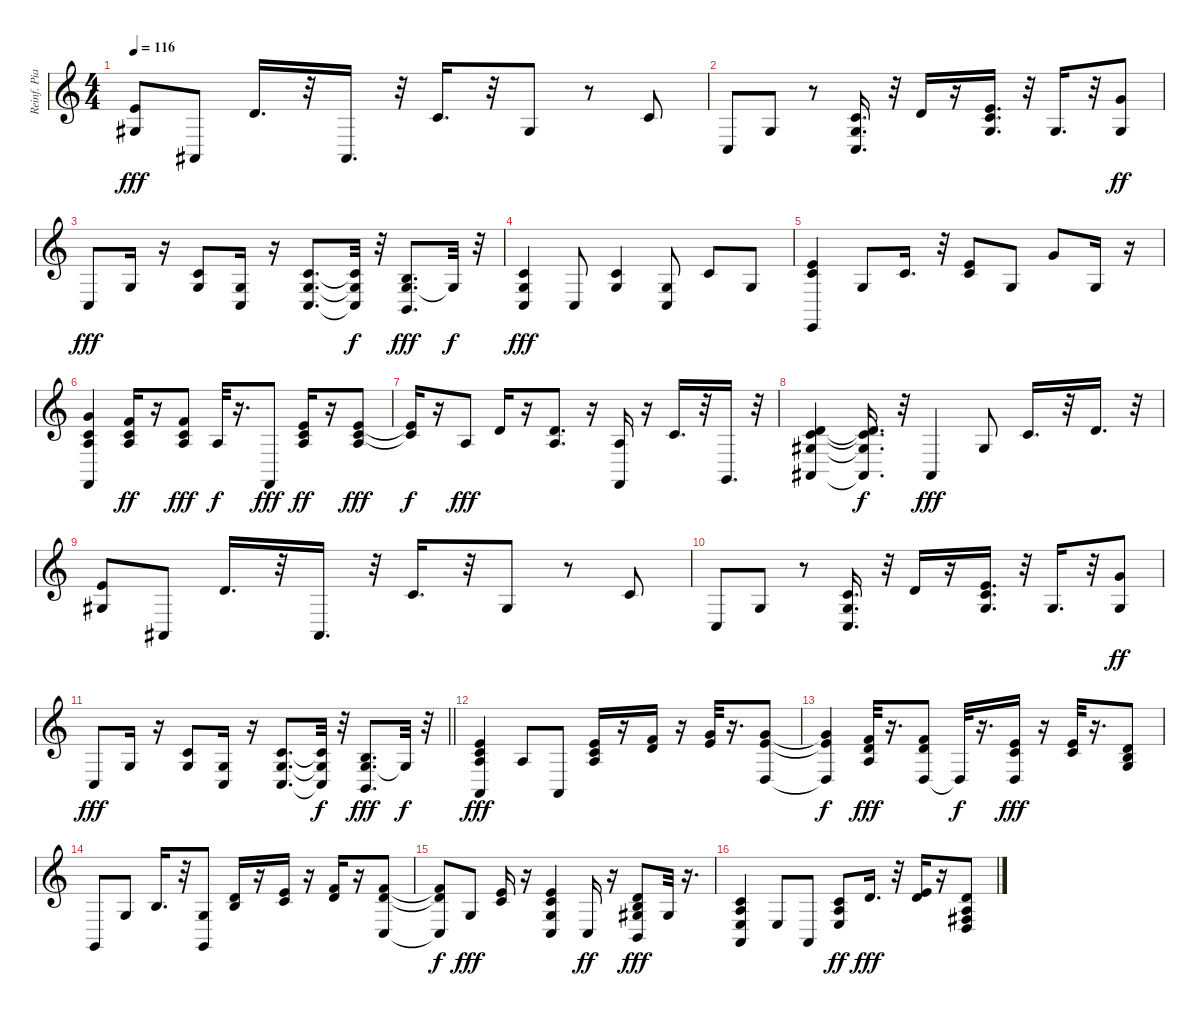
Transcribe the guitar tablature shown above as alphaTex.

\track ("Reinf. Piano (Tr. 14)" "Reinf. Pia") {mute instrument brightacousticpiano}
\staff {score}
\tuning (E4 B3 G3 D3 A2 E2) {hide}
\ts (4 4)
\tempo 116
\clef g2
\ks c
(0.1 1.3).8{dy fff} 1.5.8 3.2.16{d} r.32 1.5.16{d} r.32 1.2.16{d} r.32 1.3.8 r.8 1.2.8 |
3.5.8 0.3.8 r.8 (1.2 0.3 3.5).16{d} r.32 3.2.16 r.16 (0.1 1.2 0.3).16{d} r.32 0.3.16{d} r.32 (3.1 0.3).8{dy ff} |
3.5.8{dy fff} 0.3.16 r.16 (1.2 0.3).8 (0.3 3.5).16 r.16 (1.2 0.3 3.5).8{d} (1.2{t} 0.3{t} 3.5{t}).32{dy f} r.32 (0.2 0.3 2.5).8{d dy fff} 0.3{t}.32{dy f} r.32 |
(1.2 0.3 3.5).4{dy fff} 3.5.8 (1.2 0.3).4 (0.3 3.5).8 1.2.8 0.3.8 |
(0.1 1.2 0.6).4 0.3.8 1.2.16{d} r.32 (0.1 1.2).8 0.3.8 3.1.8 0.3.16 r.16 |
(3.1 1.2 2.3 1.6).4 (1.1 1.2 2.3).16{dy ff} r.16 (1.1 1.2 2.3).8{dy fff} 2.3.32{dy f} r.16{d} 1.6.8{dy fff} (0.1 1.2 2.3).16{dy ff} r.16 (0.1 1.2 2.3).8{dy fff} |
(0.1{t} 1.2{t}).16{dy f} r.16 2.3.8{dy fff} 3.2.16 r.16 (3.2 2.3).8{d} r.16 (2.3 1.6).16 r.16 1.2.16{d} r.32 3.6.16{d} r.32 |
(3.2 5.3 6.4 6.6).4 (3.2{t} 5.3{t} 6.4{t} 6.6{t}).16{d dy f} r.32 6.6.4{dy fff} 6.4.8 5.3.16{d} r.32 3.2.16{d} r.32 |
(0.1 1.3).8 1.5.8 3.2.16{d} r.32 1.5.16{d} r.32 1.2.16{d} r.32 1.3.8 r.8 1.2.8 |
3.5.8 0.3.8 r.8 (1.2 0.3 3.5).16{d} r.32 3.2.16 r.16 (0.1 1.2 0.3).16{d} r.32 0.3.16{d} r.32 (3.1 0.3).8{dy ff} |
\barLineRight lightlight
3.5.8{dy fff} 0.3.16 r.16 (1.2 0.3).8 (0.3 3.5).16 r.16 (1.2 0.3 3.5).8{d} (1.2{t} 0.3{t} 3.5{t}).32{dy f} r.32 (0.2 0.3 2.5).8{d dy fff} 0.3{t}.32{dy f} r.32 |
(0.1 1.2 2.3 0.5).4{dy fff} 2.3.8 0.5.8 (0.1 1.2 2.3).16 r.16 (1.1 3.2).16 r.16 (3.1 5.2).32 r.16{d} (3.1 5.2 0.4).8 |
(3.1{t} 5.2{t} 0.4{t}).4{dy f} (1.1 3.2 2.3).32{dy fff} r.16{d} (1.1 3.2 0.4).8 0.4{t}.32{dy f} r.16{d} (0.1 1.2 0.4).16{dy fff} r.16 (0.1 1.2).32 r.16{d} (3.2 4.3 5.4).8 |
3.6.8 0.3.8 0.2.16{d} r.32 (0.3 3.6).8 (3.2 4.3).16 r.16 (0.1 1.2).16 r.16 (1.1 3.2).16 r.16 (1.1 3.2 3.5).8 |
(1.1{t} 3.2{t} 3.5{t}).8{dy f} 0.3.8{dy fff} (0.1 1.2).16 r.16 (0.1 1.2 0.3 3.5).4 3.5.16{dy ff} r.16 (0.2 7.3 6.4 7.6).8{dy fff} 6.4.32 r.16{d} |
(5.3 7.4 7.5 5.6).4 7.5.8 5.6.8 (1.2 2.3 2.4).8{dy ff} 3.2.16{d dy fff} r.32 (0.1 3.2).16 r.16 (3.2 2.3 4.4 5.5).8
